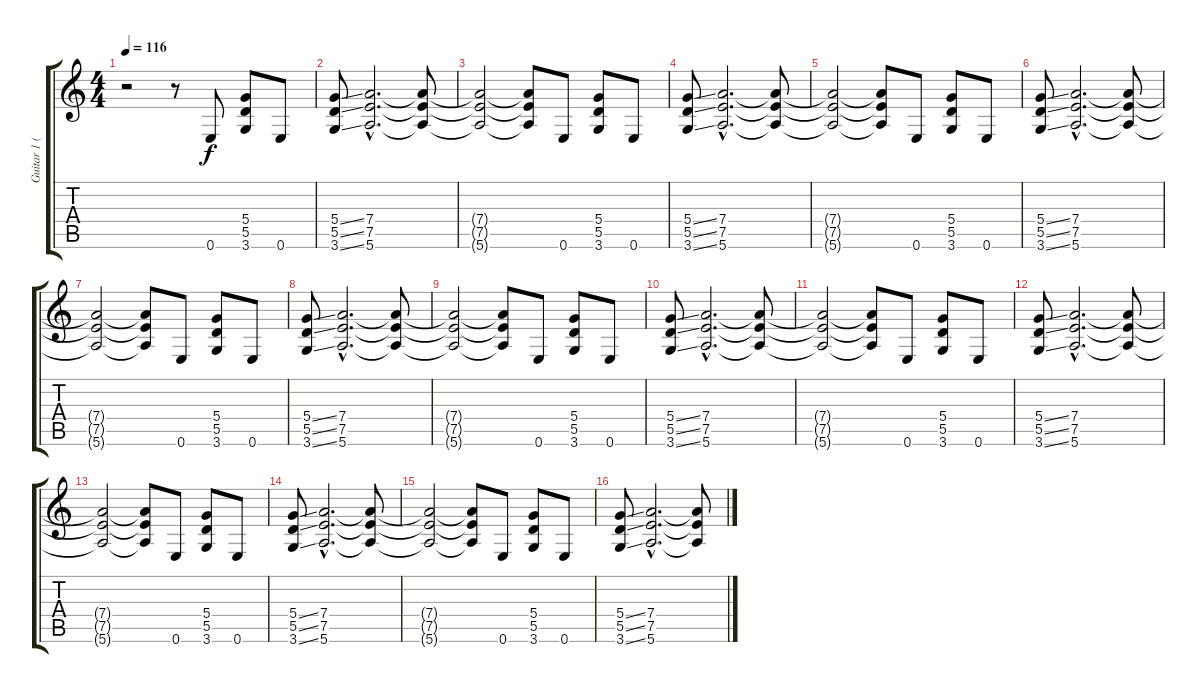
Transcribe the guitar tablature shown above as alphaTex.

\track ("Guitar 1 (Distorted)" "Guitar 1 (") {instrument distortionguitar}
\staff {score tabs}
\tuning (E4 B3 G3 D3 A2 E2) {hide}
\ts (4 4)
\tempo 116
\clef g2
\ks c
r.2{dy f instrument distortionguitar} r.8 0.6.8 (5.4 5.5 3.6).8 0.6.8 |
(5.4{ss} 5.5{ss} 3.6{ss}).8 (7.4{hac} 7.5{hac} 5.6{hac}).2{d} (7.4{t} 7.5{t} 5.6{t}).8 |
(7.4{t} 7.5{t} 5.6{t}).2 (7.4{t} 7.5{t} 5.6{t}).8 0.6.8 (5.4 5.5 3.6).8 0.6.8 |
(5.4{ss} 5.5{ss} 3.6{ss}).8 (7.4{hac} 7.5{hac} 5.6{hac}).2{d} (7.4{t} 7.5{t} 5.6{t}).8 |
(7.4{t} 7.5{t} 5.6{t}).2 (7.4{t} 7.5{t} 5.6{t}).8 0.6.8 (5.4 5.5 3.6).8 0.6.8 |
(5.4{ss} 5.5{ss} 3.6{ss}).8 (7.4{hac} 7.5{hac} 5.6{hac}).2{d} (7.4{t} 7.5{t} 5.6{t}).8 |
(7.4{t} 7.5{t} 5.6{t}).2 (7.4{t} 7.5{t} 5.6{t}).8 0.6.8 (5.4 5.5 3.6).8 0.6.8 |
(5.4{ss} 5.5{ss} 3.6{ss}).8 (7.4{hac} 7.5{hac} 5.6{hac}).2{d} (7.4{t} 7.5{t} 5.6{t}).8 |
(7.4{t} 7.5{t} 5.6{t}).2 (7.4{t} 7.5{t} 5.6{t}).8 0.6.8 (5.4 5.5 3.6).8 0.6.8 |
(5.4{ss} 5.5{ss} 3.6{ss}).8 (7.4{hac} 7.5{hac} 5.6{hac}).2{d} (7.4{t} 7.5{t} 5.6{t}).8 |
(7.4{t} 7.5{t} 5.6{t}).2 (7.4{t} 7.5{t} 5.6{t}).8 0.6.8 (5.4 5.5 3.6).8 0.6.8 |
(5.4{ss} 5.5{ss} 3.6{ss}).8 (7.4{hac} 7.5{hac} 5.6{hac}).2{d} (7.4{t} 7.5{t} 5.6{t}).8 |
(7.4{t} 7.5{t} 5.6{t}).2 (7.4{t} 7.5{t} 5.6{t}).8 0.6.8 (5.4 5.5 3.6).8 0.6.8 |
(5.4{ss} 5.5{ss} 3.6{ss}).8 (7.4{hac} 7.5{hac} 5.6{hac}).2{d} (7.4{t} 7.5{t} 5.6{t}).8 |
(7.4{t} 7.5{t} 5.6{t}).2 (7.4{t} 7.5{t} 5.6{t}).8 0.6.8 (5.4 5.5 3.6).8 0.6.8 |
(5.4{ss} 5.5{ss} 3.6{ss}).8 (7.4{hac} 7.5{hac} 5.6{hac}).2{d} (7.4{t} 7.5{t} 5.6{t}).8
